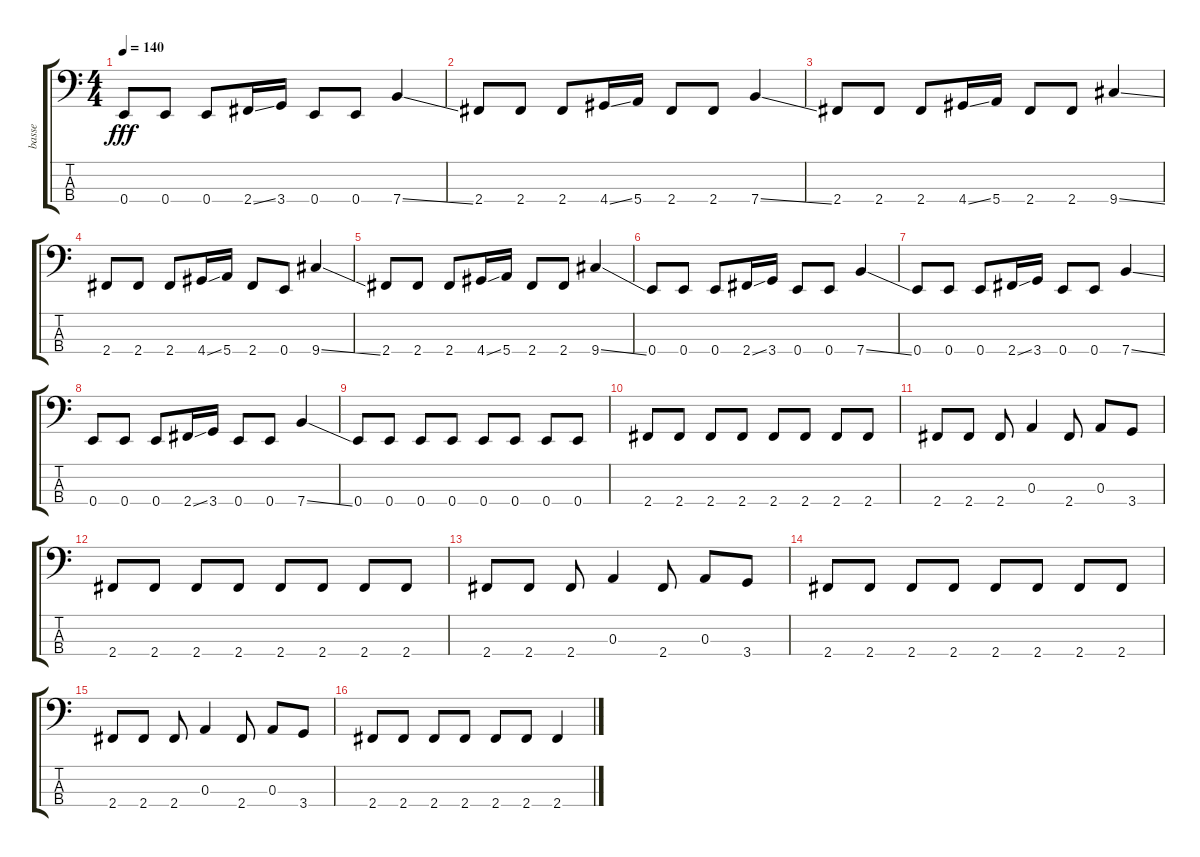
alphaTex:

\track ("basse" "basse") {instrument electricbasspick}
\staff {score tabs}
\tuning (G2 D2 A1 E1) {hide}
\ts (4 4)
\tempo 140
\clef f4
\ks c
0.4.8{dy fff} 0.4.8 0.4.8 2.4{ss}.16 3.4.16 0.4.8 0.4.8 7.4{ss}.4 |
2.4.8 2.4.8 2.4.8 4.4{ss}.16 5.4.16 2.4.8 2.4.8 7.4{ss}.4 |
2.4.8 2.4.8 2.4.8 4.4{ss}.16 5.4.16 2.4.8 2.4.8 9.4{ss}.4 |
2.4.8 2.4.8 2.4.8 4.4{ss}.16 5.4.16 2.4.8 0.4.8 9.4{ss}.4 |
2.4.8 2.4.8 2.4.8 4.4{ss}.16 5.4.16 2.4.8 2.4.8 9.4{ss}.4 |
0.4.8 0.4.8 0.4.8 2.4{ss}.16 3.4.16 0.4.8 0.4.8 7.4{ss}.4 |
0.4.8 0.4.8 0.4.8 2.4{ss}.16 3.4.16 0.4.8 0.4.8 7.4{ss}.4 |
0.4.8 0.4.8 0.4.8 2.4{ss}.16 3.4.16 0.4.8 0.4.8 7.4{ss}.4 |
0.4.8 0.4.8 0.4.8 0.4.8 0.4.8 0.4.8 0.4.8 0.4.8 |
2.4.8 2.4.8 2.4.8 2.4.8 2.4.8 2.4.8 2.4.8 2.4.8 |
2.4.8 2.4.8 2.4.8 0.3.4 2.4.8 0.3.8 3.4.8 |
2.4.8 2.4.8 2.4.8 2.4.8 2.4.8 2.4.8 2.4.8 2.4.8 |
2.4.8 2.4.8 2.4.8 0.3.4 2.4.8 0.3.8 3.4.8 |
2.4.8 2.4.8 2.4.8 2.4.8 2.4.8 2.4.8 2.4.8 2.4.8 |
2.4.8 2.4.8 2.4.8 0.3.4 2.4.8 0.3.8 3.4.8 |
2.4.8 2.4.8 2.4.8 2.4.8 2.4.8 2.4.8 2.4.4
